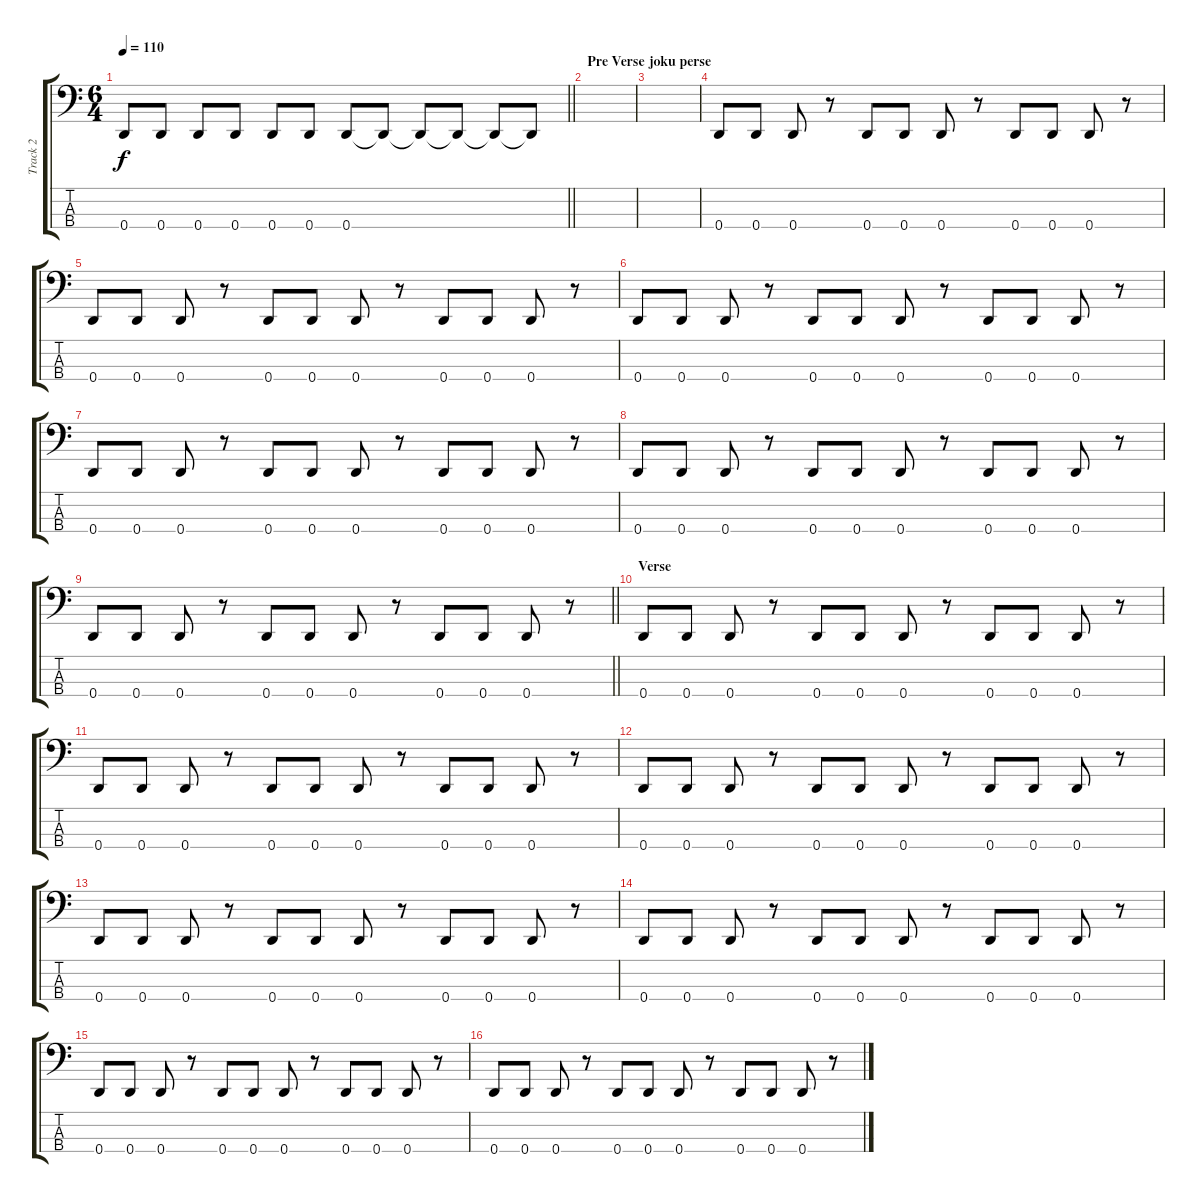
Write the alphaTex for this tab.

\track ("Track 2" "Track 2") {instrument electricbasspick}
\staff {score tabs}
\tuning (G2 D2 A1 D1) {hide}
\ts (6 4)
\tempo 110
\clef f4
\barLineRight lightlight
\ks c
0.4.8{dy f} 0.4.8 0.4.8 0.4.8 0.4.8 0.4.8 0.4.8 0.4{t}.8 0.4{t}.8 0.4{t}.8 0.4{t}.8 0.4{t}.8 |
\section ("" "Pre Verse joku perse")
|
|
0.4.8 0.4.8 0.4.8 r.8 0.4.8 0.4.8 0.4.8 r.8 0.4.8 0.4.8 0.4.8 r.8 |
0.4.8 0.4.8 0.4.8 r.8 0.4.8 0.4.8 0.4.8 r.8 0.4.8 0.4.8 0.4.8 r.8 |
0.4.8 0.4.8 0.4.8 r.8 0.4.8 0.4.8 0.4.8 r.8 0.4.8 0.4.8 0.4.8 r.8 |
0.4.8 0.4.8 0.4.8 r.8 0.4.8 0.4.8 0.4.8 r.8 0.4.8 0.4.8 0.4.8 r.8 |
0.4.8 0.4.8 0.4.8 r.8 0.4.8 0.4.8 0.4.8 r.8 0.4.8 0.4.8 0.4.8 r.8 |
\barLineRight lightlight
0.4.8 0.4.8 0.4.8 r.8 0.4.8 0.4.8 0.4.8 r.8 0.4.8 0.4.8 0.4.8 r.8 |
\section ("" "Verse ")
0.4.8 0.4.8 0.4.8 r.8 0.4.8 0.4.8 0.4.8 r.8 0.4.8 0.4.8 0.4.8 r.8 |
0.4.8 0.4.8 0.4.8 r.8 0.4.8 0.4.8 0.4.8 r.8 0.4.8 0.4.8 0.4.8 r.8 |
0.4.8 0.4.8 0.4.8 r.8 0.4.8 0.4.8 0.4.8 r.8 0.4.8 0.4.8 0.4.8 r.8 |
0.4.8 0.4.8 0.4.8 r.8 0.4.8 0.4.8 0.4.8 r.8 0.4.8 0.4.8 0.4.8 r.8 |
0.4.8 0.4.8 0.4.8 r.8 0.4.8 0.4.8 0.4.8 r.8 0.4.8 0.4.8 0.4.8 r.8 |
0.4.8 0.4.8 0.4.8 r.8 0.4.8 0.4.8 0.4.8 r.8 0.4.8 0.4.8 0.4.8 r.8 |
0.4.8 0.4.8 0.4.8 r.8 0.4.8 0.4.8 0.4.8 r.8 0.4.8 0.4.8 0.4.8 r.8
